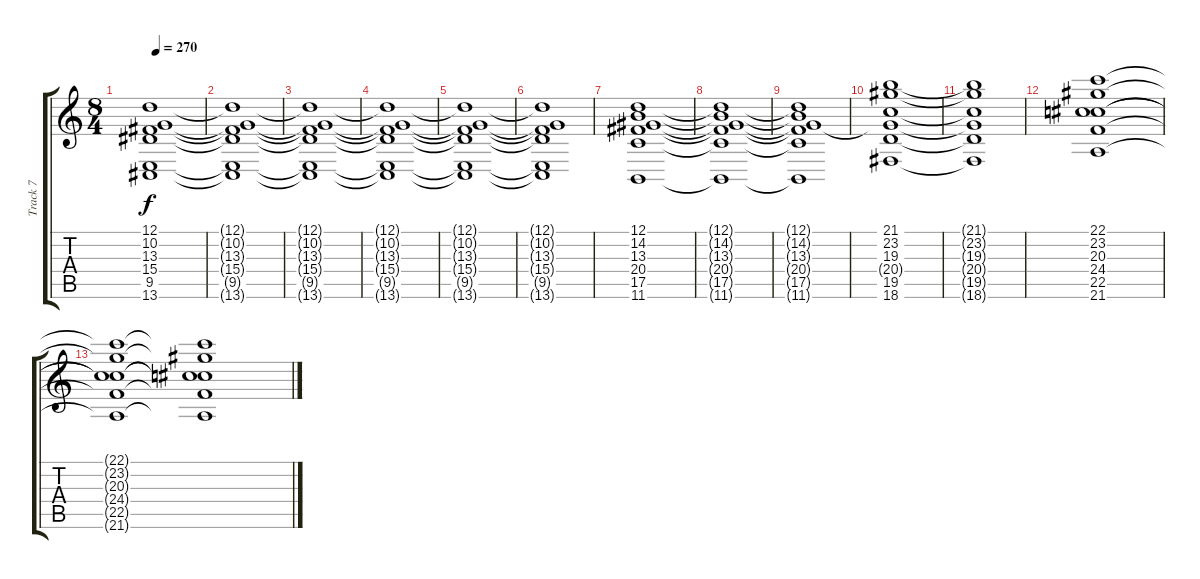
\track ("Track 7" "Track 7") {instrument synthstrings1}
\staff {score tabs}
\tuning (D4 A3 F3 C3 G2 C2) {hide}
\ts (8 4)
\tempo 270
\clef g2
\ks c
(12.1{t} 10.2{t} 13.3{t} 15.4{t} 9.5{t} 13.6{t}).1{dy f volume 9} |
(12.1{t} 10.2{t} 13.3{t} 15.4{t} 9.5{t} 13.6{t}).1 |
(12.1{t} 10.2{t} 13.3{t} 15.4{t} 9.5{t} 13.6{t}).1 |
(12.1{t} 10.2{t} 13.3{t} 15.4{t} 9.5{t} 13.6{t}).1 |
(12.1{t} 10.2{t} 13.3{t} 15.4{t} 9.5{t} 13.6{t}).1{volume 12} |
(12.1{t} 10.2{t} 13.3{t} 15.4{t} 9.5{t} 13.6{t}).1 |
(12.1 14.2 13.3 20.4 17.5 11.6).1 |
(12.1{t} 14.2{t} 13.3{t} 20.4{t} 17.5{t} 11.6{t}).1 |
(12.1{t} 14.2{t} 13.3{t} 20.4{t} 17.5{t} 11.6{t}).1{volume 13} |
(21.1 23.2 19.3 20.4{t} 19.5 18.6).1 |
(21.1{t} 23.2{t} 19.3{t} 20.4{t} 19.5{t} 18.6{t}).1 |
(22.1 23.2 20.3 24.4 22.5 21.6).1 |
(22.1{t} 23.2{t} 20.3{t} 24.4{t} 22.5{t} 21.6{t}).1 (22.1{t} 23.2{t} 20.3{t} 24.4{t} 22.5{t} 21.6{t}).1
